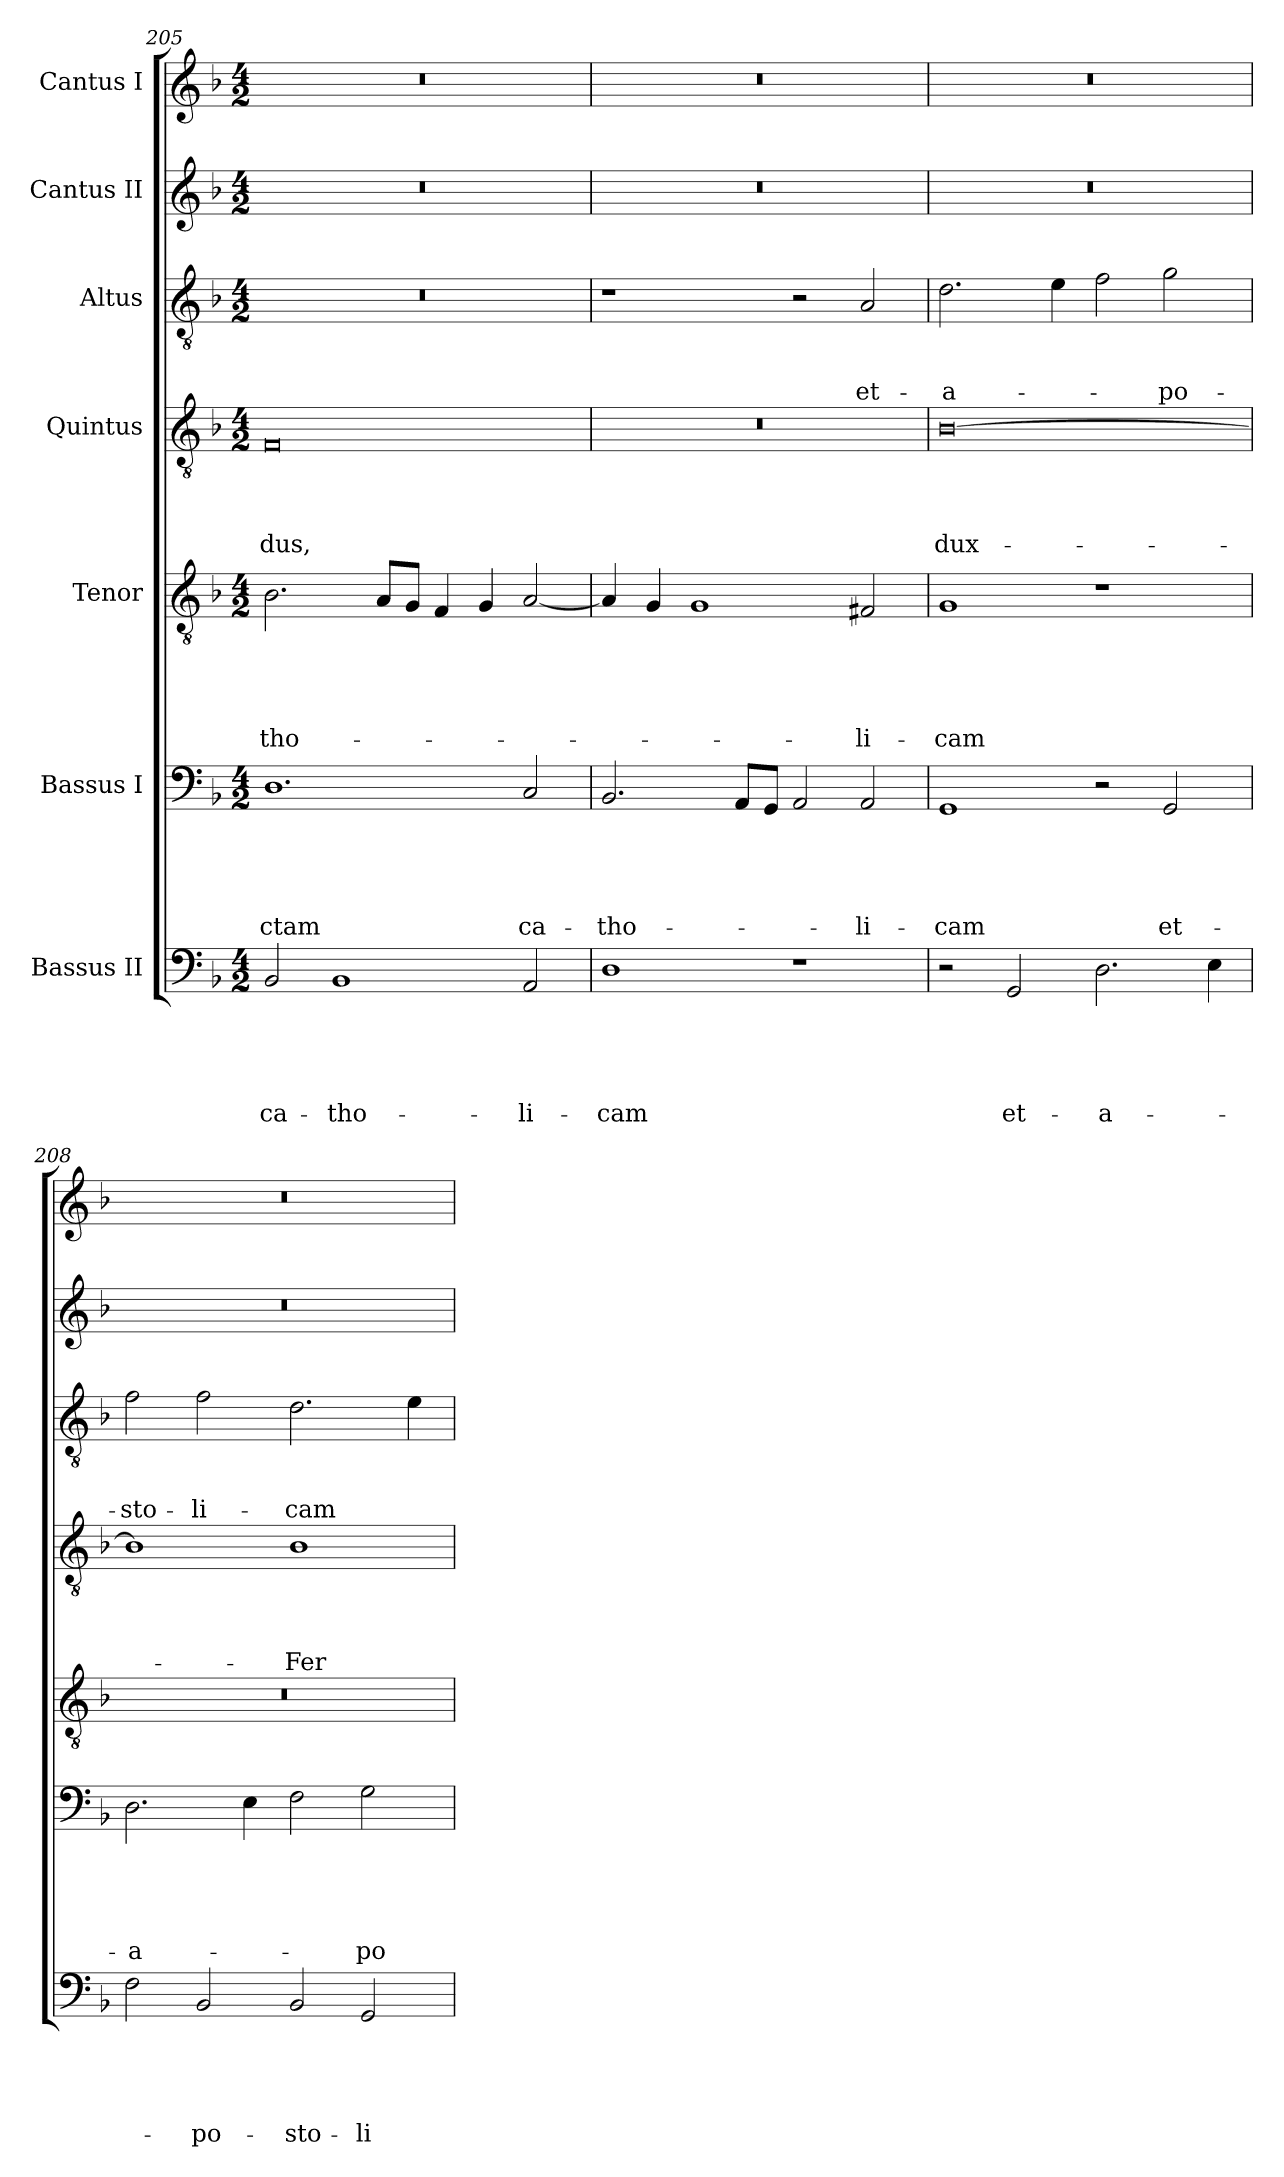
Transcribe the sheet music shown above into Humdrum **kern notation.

**kern	**text	**text	**text	**text	**text	**kern	**text	**text	**text	**text	**text	**kern	**text	**text	**text	**text	**text	**kern	**text	**text	**text	**text	**kern	**text	**text	**text	**kern	**kern
*part7	*part7	*part7	*part7	*part7	*part7	*part6	*part6	*part6	*part6	*part6	*part6	*part5	*part5	*part5	*part5	*part5	*part5	*part4	*part4	*part4	*part4	*part4	*part3	*part3	*part3	*part3	*part2	*part1
*staff7	*staff7	*staff7	*staff7	*staff7	*staff7	*staff6	*staff6	*staff6	*staff6	*staff6	*staff6	*staff5	*staff5	*staff5	*staff5	*staff5	*staff5	*staff4	*staff4	*staff4	*staff4	*staff4	*staff3	*staff3	*staff3	*staff3	*staff2	*staff1
*I"Bassus II	*	*	*	*	*	*I"Bassus I	*	*	*	*	*	*I"Tenor	*	*	*	*	*	*I"Quintus	*	*	*	*	*I"Altus	*	*	*	*I"Cantus II	*I"Cantus I
*clefF4	*	*	*	*	*	*clefF4	*	*	*	*	*	*clefGv2	*	*	*	*	*	*clefGv2	*	*	*	*	*clefGv2	*	*	*	*clefG2	*clefG2
*k[b-]	*	*	*	*	*	*k[b-]	*	*	*	*	*	*k[b-]	*	*	*	*	*	*k[b-]	*	*	*	*	*k[b-]	*	*	*	*k[b-]	*k[b-]
*M4/2	*	*	*	*	*	*M4/2	*	*	*	*	*	*M4/2	*	*	*	*	*	*M4/2	*	*	*	*	*M4/2	*	*	*	*M4/2	*M4/2
=205	=205	=205	=205	=205	=205	=205	=205	=205	=205	=205	=205	=205	=205	=205	=205	=205	=205	=205	=205	=205	=205	=205	=205	=205	=205	=205	=205	=205
2BB-/	.	.	.	.	ca-	1.D\	.	.	.	.	-ctam	2.B-\	.	.	.	.	-tho-	0F/	.	.	.	-dus,	0r	.	.	.	0r	0r
1BB-/	.	.	.	.	-tho-	.	.	.	.	.	.	.	.	.	.	.	.	.	.	.	.	.	.	.	.	.	.	.
.	.	.	.	.	.	.	.	.	.	.	.	8A/L	.	.	.	.	.	.	.	.	.	.	.	.	.	.	.	.
.	.	.	.	.	.	.	.	.	.	.	.	8G/J	.	.	.	.	.	.	.	.	.	.	.	.	.	.	.	.
.	.	.	.	.	.	.	.	.	.	.	.	4F/	.	.	.	.	.	.	.	.	.	.	.	.	.	.	.	.
.	.	.	.	.	.	.	.	.	.	.	.	4G/	.	.	.	.	.	.	.	.	.	.	.	.	.	.	.	.
2AA/	.	.	.	.	-li-	2C/	.	.	.	.	ca-	[2A/	.	.	.	.	.	.	.	.	.	.	.	.	.	.	.	.
=206	=206	=206	=206	=206	=206	=206	=206	=206	=206	=206	=206	=206	=206	=206	=206	=206	=206	=206	=206	=206	=206	=206	=206	=206	=206	=206	=206	=206
1D\	.	.	.	.	-cam	2.BB-/	.	.	.	.	-tho-	4A/]	.	.	.	.	.	0r	.	.	.	.	1r	.	.	.	0r	0r
.	.	.	.	.	.	.	.	.	.	.	.	4G/	.	.	.	.	.	.	.	.	.	.	.	.	.	.	.	.
.	.	.	.	.	.	.	.	.	.	.	.	1G/	.	.	.	.	.	.	.	.	.	.	.	.	.	.	.	.
.	.	.	.	.	.	8AA/L	.	.	.	.	.	.	.	.	.	.	.	.	.	.	.	.	.	.	.	.	.	.
.	.	.	.	.	.	8GG/J	.	.	.	.	.	.	.	.	.	.	.	.	.	.	.	.	.	.	.	.	.	.
1r	.	.	.	.	.	2AA/	.	.	.	.	.	.	.	.	.	.	.	.	.	.	.	.	2r	.	.	.	.	.
.	.	.	.	.	.	2AA/	.	.	.	.	-li-	2F#X/	.	.	.	.	-li-	.	.	.	.	.	2A/	.	.	et-	.	.
=207	=207	=207	=207	=207	=207	=207	=207	=207	=207	=207	=207	=207	=207	=207	=207	=207	=207	=207	=207	=207	=207	=207	=207	=207	=207	=207	=207	=207
2r	.	.	.	.	.	1GG/	.	.	.	.	-cam	1G/	.	.	.	.	-cam	[0B-\	.	.	.	dux-	2.d\	.	.	a-	0r	0r
2GG/	.	.	.	.	et-	.	.	.	.	.	.	.	.	.	.	.	.	.	.	.	.	.	.	.	.	.	.	.
.	.	.	.	.	.	.	.	.	.	.	.	.	.	.	.	.	.	.	.	.	.	.	4e\	.	.	.	.	.
2.D\	.	.	.	.	a-	2r	.	.	.	.	.	1r	.	.	.	.	.	.	.	.	.	.	2f\	.	.	.	.	.
.	.	.	.	.	.	2GG/	.	.	.	.	et-	.	.	.	.	.	.	.	.	.	.	.	2g\	.	.	-po-	.	.
4E\	.	.	.	.	.	.	.	.	.	.	.	.	.	.	.	.	.	.	.	.	.	.	.	.	.	.	.	.
=208	=208	=208	=208	=208	=208	=208	=208	=208	=208	=208	=208	=208	=208	=208	=208	=208	=208	=208	=208	=208	=208	=208	=208	=208	=208	=208	=208	=208
2F\	.	.	.	.	.	2.D\	.	.	.	.	a-	0r	.	.	.	.	.	1B-\]	.	.	.	.	2f\	.	.	-sto-	0r	0r
2BB-/	.	.	.	.	-po-	.	.	.	.	.	.	.	.	.	.	.	.	.	.	.	.	.	2f\	.	.	-li-	.	.
.	.	.	.	.	.	4E\	.	.	.	.	.	.	.	.	.	.	.	.	.	.	.	.	.	.	.	.	.	.
2BB-/	.	.	.	.	-sto-	2F\	.	.	.	.	.	.	.	.	.	.	.	1B-\	.	.	.	Fer-	2.d\	.	.	-cam	.	.
2GG/	.	.	.	.	-li-	2G\	.	.	.	.	-po-	.	.	.	.	.	.	.	.	.	.	.	.	.	.	.	.	.
.	.	.	.	.	.	.	.	.	.	.	.	.	.	.	.	.	.	.	.	.	.	.	4e\	.	.	.	.	.
=	=	=	=	=	=	=	=	=	=	=	=	=	=	=	=	=	=	=	=	=	=	=	=	=	=	=	=	=
*-	*-	*-	*-	*-	*-	*-	*-	*-	*-	*-	*-	*-	*-	*-	*-	*-	*-	*-	*-	*-	*-	*-	*-	*-	*-	*-	*-	*-
